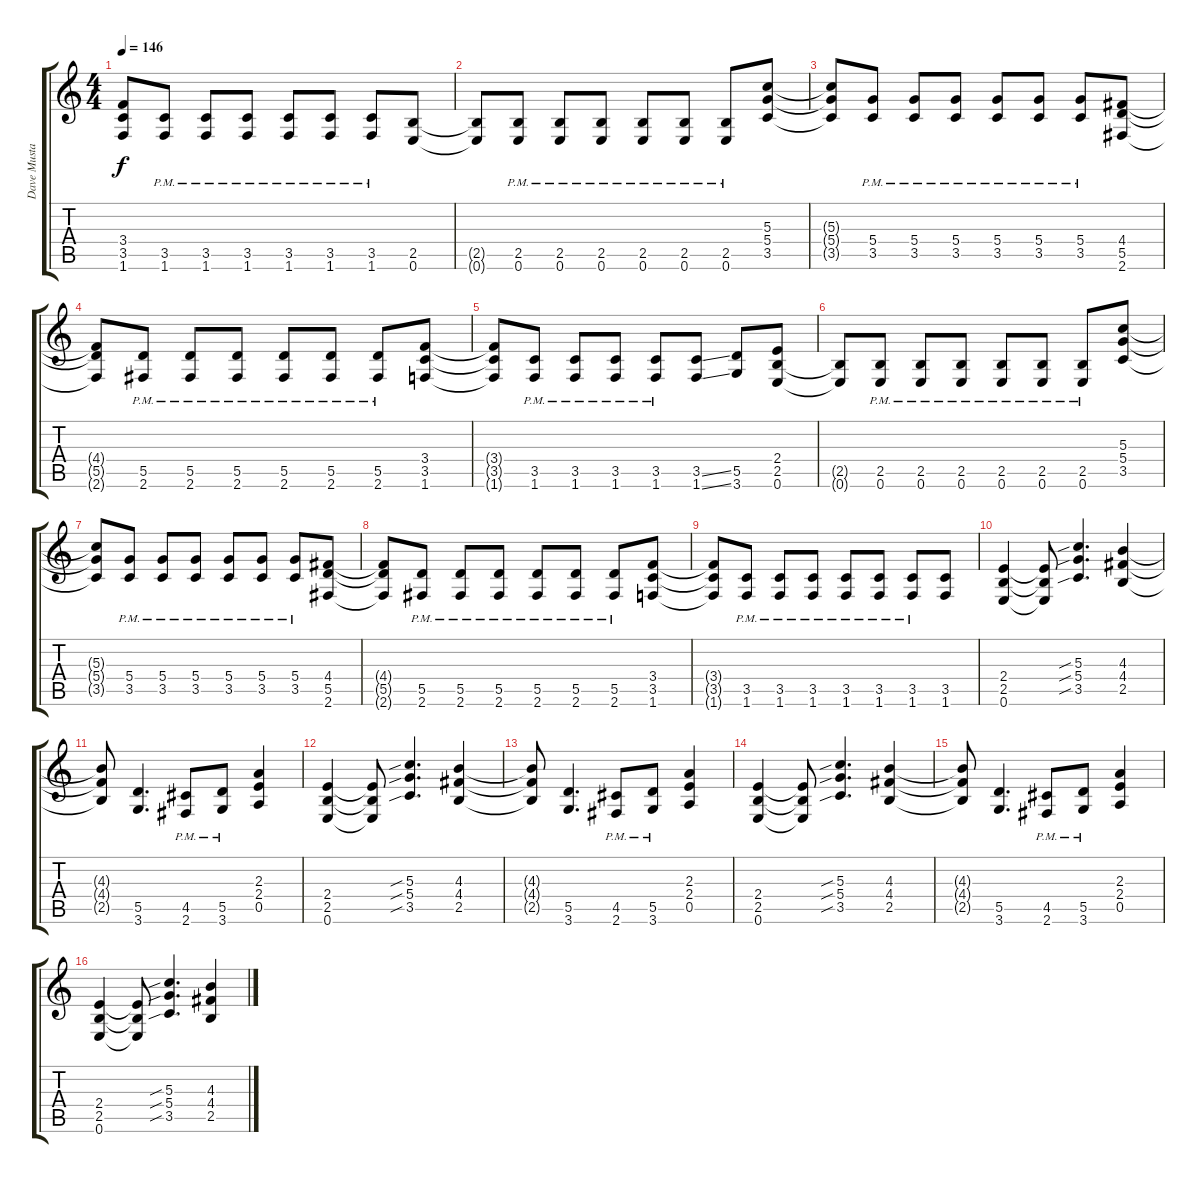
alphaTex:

\track ("Dave Mustaine Rythm Gtr." "Dave Musta") {instrument distortionguitar}
\staff {score tabs}
\tuning (E4 B3 G3 D3 A2 E2) {hide}
\ts (4 4)
\tempo 146
\clef g2
\ks c
(3.4{t} 3.5{t} 1.6{t}).8{dy f} (3.5{pm} 1.6{pm}).8 (3.5{pm} 1.6{pm}).8 (3.5{pm} 1.6{pm}).8 (3.5{pm} 1.6{pm}).8 (3.5{pm} 1.6{pm}).8 (3.5{pm} 1.6{pm}).8 (2.5 0.6).8 |
(2.5{t} 0.6{t}).8 (2.5{pm} 0.6{pm}).8 (2.5{pm} 0.6{pm}).8 (2.5{pm} 0.6{pm}).8 (2.5{pm} 0.6{pm}).8 (2.5{pm} 0.6{pm}).8 (2.5{pm} 0.6{pm}).8 (5.3 5.4 3.5).8 |
(5.3{t} 5.4{t} 3.5{t}).8 (5.4{pm} 3.5{pm}).8 (5.4{pm} 3.5{pm}).8 (5.4{pm} 3.5{pm}).8 (5.4{pm} 3.5{pm}).8 (5.4{pm} 3.5{pm}).8 (5.4{pm} 3.5{pm}).8 (4.4 5.5 2.6).8 |
(4.4{t} 5.5{t} 2.6{t}).8 (5.5{pm} 2.6{pm}).8 (5.5{pm} 2.6{pm}).8 (5.5{pm} 2.6{pm}).8 (5.5{pm} 2.6{pm}).8 (5.5{pm} 2.6{pm}).8 (5.5{pm} 2.6{pm}).8 (3.4 3.5 1.6).8 |
(3.4{t} 3.5{t} 1.6{t}).8 (3.5{pm} 1.6{pm}).8 (3.5{pm} 1.6{pm}).8 (3.5{pm} 1.6{pm}).8 (3.5{pm} 1.6{pm}).8 (3.5{ss} 1.6{ss}).8 (5.5 3.6).8 (2.4 2.5 0.6).8 |
(2.5{t} 0.6{t}).8 (2.5{pm} 0.6{pm}).8 (2.5{pm} 0.6{pm}).8 (2.5{pm} 0.6{pm}).8 (2.5{pm} 0.6{pm}).8 (2.5{pm} 0.6{pm}).8 (2.5{pm} 0.6{pm}).8 (5.3 5.4 3.5).8 |
(5.3{t} 5.4{t} 3.5{t}).8 (5.4{pm} 3.5{pm}).8 (5.4{pm} 3.5{pm}).8 (5.4{pm} 3.5{pm}).8 (5.4{pm} 3.5{pm}).8 (5.4{pm} 3.5{pm}).8 (5.4{pm} 3.5{pm}).8 (4.4 5.5 2.6).8 |
(4.4{t} 5.5{t} 2.6{t}).8 (5.5{pm} 2.6{pm}).8 (5.5{pm} 2.6{pm}).8 (5.5{pm} 2.6{pm}).8 (5.5{pm} 2.6{pm}).8 (5.5{pm} 2.6{pm}).8 (5.5{pm} 2.6{pm}).8 (3.4 3.5 1.6).8 |
(3.4{t} 3.5{t} 1.6{t}).8 (3.5{pm} 1.6{pm}).8 (3.5{pm} 1.6{pm}).8 (3.5{pm} 1.6{pm}).8 (3.5{pm} 1.6{pm}).8 (3.5{pm} 1.6{pm}).8 (3.5{pm} 1.6{pm}).8 (3.5 1.6).8 |
(2.4 2.5 0.6).4 (2.4{t} 2.5{t} 0.6{t}).8 (5.3{sib} 5.4{sib} 3.5{sib}).4{d} (4.3 4.4 2.5).4 |
(4.3{t} 4.4{t} 2.5{t}).8 (5.5 3.6).4{d} (4.5{pm} 2.6{pm}).8 (5.5{pm} 3.6{pm}).8 (2.3 2.4 0.5).4 |
(2.4 2.5 0.6).4 (2.4{t} 2.5{t} 0.6{t}).8 (5.3{sib} 5.4{sib} 3.5{sib}).4{d} (4.3 4.4 2.5).4 |
(4.3{t} 4.4{t} 2.5{t}).8 (5.5 3.6).4{d} (4.5{pm} 2.6{pm}).8 (5.5{pm} 3.6{pm}).8 (2.3 2.4 0.5).4 |
(2.4 2.5 0.6).4 (2.4{t} 2.5{t} 0.6{t}).8 (5.3{sib} 5.4{sib} 3.5{sib}).4{d} (4.3 4.4 2.5).4 |
(4.3{t} 4.4{t} 2.5{t}).8 (5.5 3.6).4{d} (4.5{pm} 2.6{pm}).8 (5.5{pm} 3.6{pm}).8 (2.3 2.4 0.5).4 |
(2.4 2.5 0.6).4 (2.4{t} 2.5{t} 0.6{t}).8 (5.3{sib} 5.4{sib} 3.5{sib}).4{d} (4.3 4.4 2.5).4
